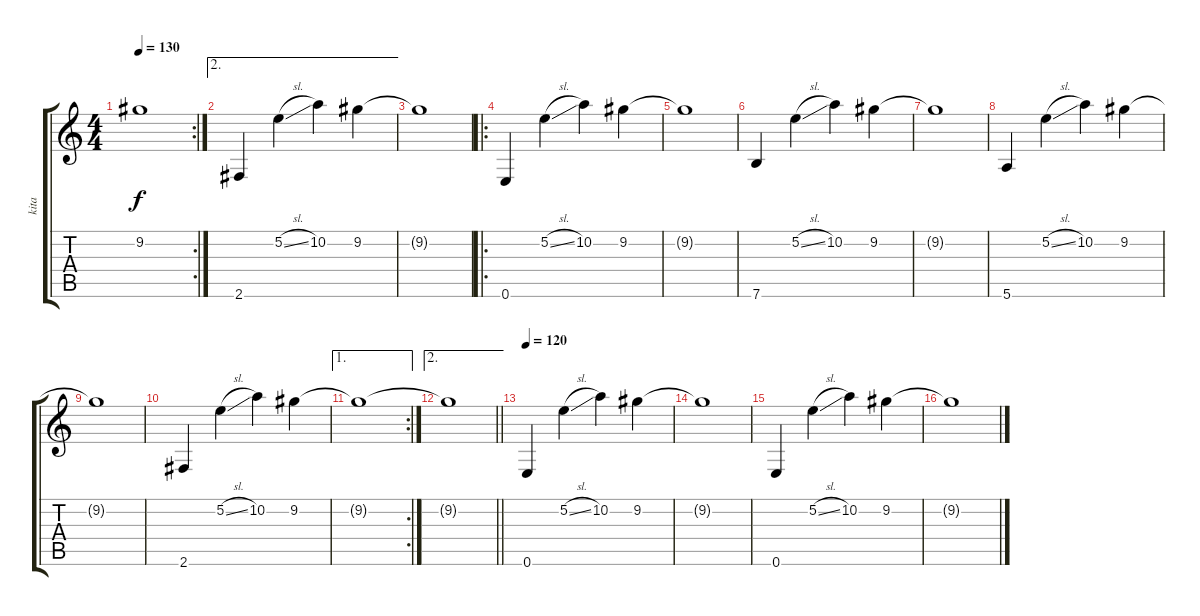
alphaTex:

\track ("kita" "kita") {instrument overdrivenguitar}
\staff {score tabs}
\tuning (E4 B3 G3 D3 A2 E2) {hide}
\rc 2
\ts (4 4)
\tempo 130
\clef g2
\ks c
9.2{t}.1{dy f} |
\ae 2
2.6.4 5.2{sl}.4 10.2.4 9.2.4 |
9.2{t}.1 |
\ro
0.6.4 5.2{sl}.4 10.2.4 9.2.4 |
9.2{t}.1 |
7.6.4 5.2{sl}.4 10.2.4 9.2.4 |
9.2{t}.1 |
5.6.4 5.2{sl}.4 10.2.4 9.2.4 |
9.2{t}.1 |
2.6.4 5.2{sl}.4 10.2.4 9.2.4 |
\ae 1
\rc 2
9.2{t}.1 |
\ae 2
\barLineRight lightlight
9.2{t}.1 |
\tempo 120
0.6.4{volume 13 instrument overdrivenguitar} 5.2{sl}.4 10.2.4 9.2.4 |
9.2{t}.1 |
0.6.4 5.2{sl}.4 10.2.4 9.2.4 |
9.2{t}.1
